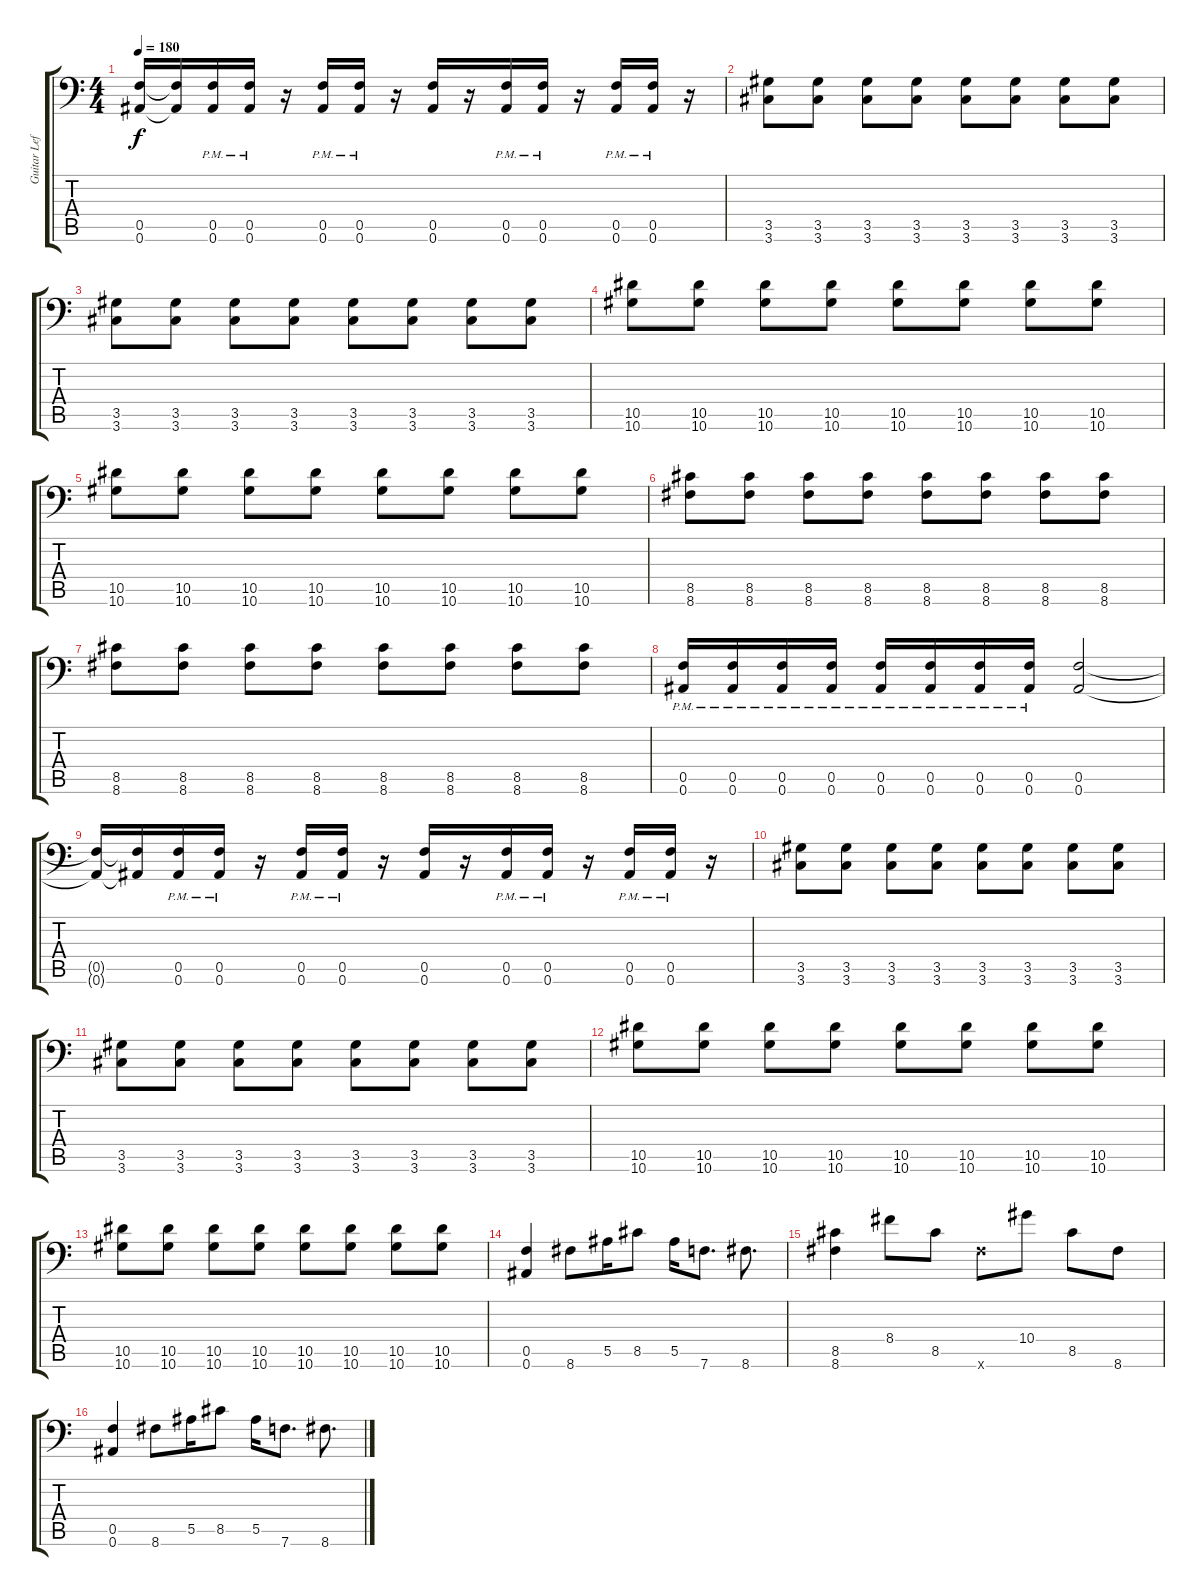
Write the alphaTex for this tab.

\track ("Guitar Left" "Guitar Lef") {instrument distortionguitar}
\staff {score tabs}
\tuning (C4 G3 Eb3 Bb2 F2 Bb1) {hide}
\ts (4 4)
\tempo 180
\clef f4
\ks c
(0.5{t} 0.6{t}).16{dy f} (0.5{t} 0.6{t}).16 (0.5{pm} 0.6{pm}).16 (0.5{pm} 0.6{pm}).16 r.16 (0.5{pm} 0.6{pm}).16 (0.5{pm} 0.6{pm}).16 r.16 (0.5 0.6).16 r.16 (0.5{pm} 0.6{pm}).16 (0.5{pm} 0.6{pm}).16 r.16 (0.5{pm} 0.6{pm}).16 (0.5{pm} 0.6{pm}).16 r.16 |
(3.5 3.6).8 (3.5 3.6).8 (3.5 3.6).8 (3.5 3.6).8 (3.5 3.6).8 (3.5 3.6).8 (3.5 3.6).8 (3.5 3.6).8 |
(3.5 3.6).8 (3.5 3.6).8 (3.5 3.6).8 (3.5 3.6).8 (3.5 3.6).8 (3.5 3.6).8 (3.5 3.6).8 (3.5 3.6).8 |
(10.5 10.6).8 (10.5 10.6).8 (10.5 10.6).8 (10.5 10.6).8 (10.5 10.6).8 (10.5 10.6).8 (10.5 10.6).8 (10.5 10.6).8 |
(10.5 10.6).8 (10.5 10.6).8 (10.5 10.6).8 (10.5 10.6).8 (10.5 10.6).8 (10.5 10.6).8 (10.5 10.6).8 (10.5 10.6).8 |
(8.5 8.6).8 (8.5 8.6).8 (8.5 8.6).8 (8.5 8.6).8 (8.5 8.6).8 (8.5 8.6).8 (8.5 8.6).8 (8.5 8.6).8 |
(8.5 8.6).8 (8.5 8.6).8 (8.5 8.6).8 (8.5 8.6).8 (8.5 8.6).8 (8.5 8.6).8 (8.5 8.6).8 (8.5 8.6).8 |
(0.5{pm} 0.6{pm}).16 (0.5{pm} 0.6{pm}).16 (0.5{pm} 0.6{pm}).16 (0.5{pm} 0.6{pm}).16 (0.5{pm} 0.6{pm}).16 (0.5{pm} 0.6{pm}).16 (0.5{pm} 0.6{pm}).16 (0.5{pm} 0.6{pm}).16 (0.5 0.6).2 |
(0.5{t} 0.6{t}).16 (0.5{t} 0.6{t}).16 (0.5{pm} 0.6{pm}).16 (0.5{pm} 0.6{pm}).16 r.16 (0.5{pm} 0.6{pm}).16 (0.5{pm} 0.6{pm}).16 r.16 (0.5 0.6).16 r.16 (0.5{pm} 0.6{pm}).16 (0.5{pm} 0.6{pm}).16 r.16 (0.5{pm} 0.6{pm}).16 (0.5{pm} 0.6{pm}).16 r.16 |
(3.5 3.6).8 (3.5 3.6).8 (3.5 3.6).8 (3.5 3.6).8 (3.5 3.6).8 (3.5 3.6).8 (3.5 3.6).8 (3.5 3.6).8 |
(3.5 3.6).8 (3.5 3.6).8 (3.5 3.6).8 (3.5 3.6).8 (3.5 3.6).8 (3.5 3.6).8 (3.5 3.6).8 (3.5 3.6).8 |
(10.5 10.6).8 (10.5 10.6).8 (10.5 10.6).8 (10.5 10.6).8 (10.5 10.6).8 (10.5 10.6).8 (10.5 10.6).8 (10.5 10.6).8 |
(10.5 10.6).8 (10.5 10.6).8 (10.5 10.6).8 (10.5 10.6).8 (10.5 10.6).8 (10.5 10.6).8 (10.5 10.6).8 (10.5 10.6).8 |
(0.5 0.6).4 8.6.8 5.5.16 8.5.8 5.5.16 7.6.8{d} 8.6.8{d} |
(8.5 8.6).4 8.4.8 8.5.8 8.6{x}.8 10.4.8 8.5.8 8.6.8 |
(0.5 0.6).4 8.6.8 5.5.16 8.5.8 5.5.16 7.6.8{d} 8.6.8{d}
